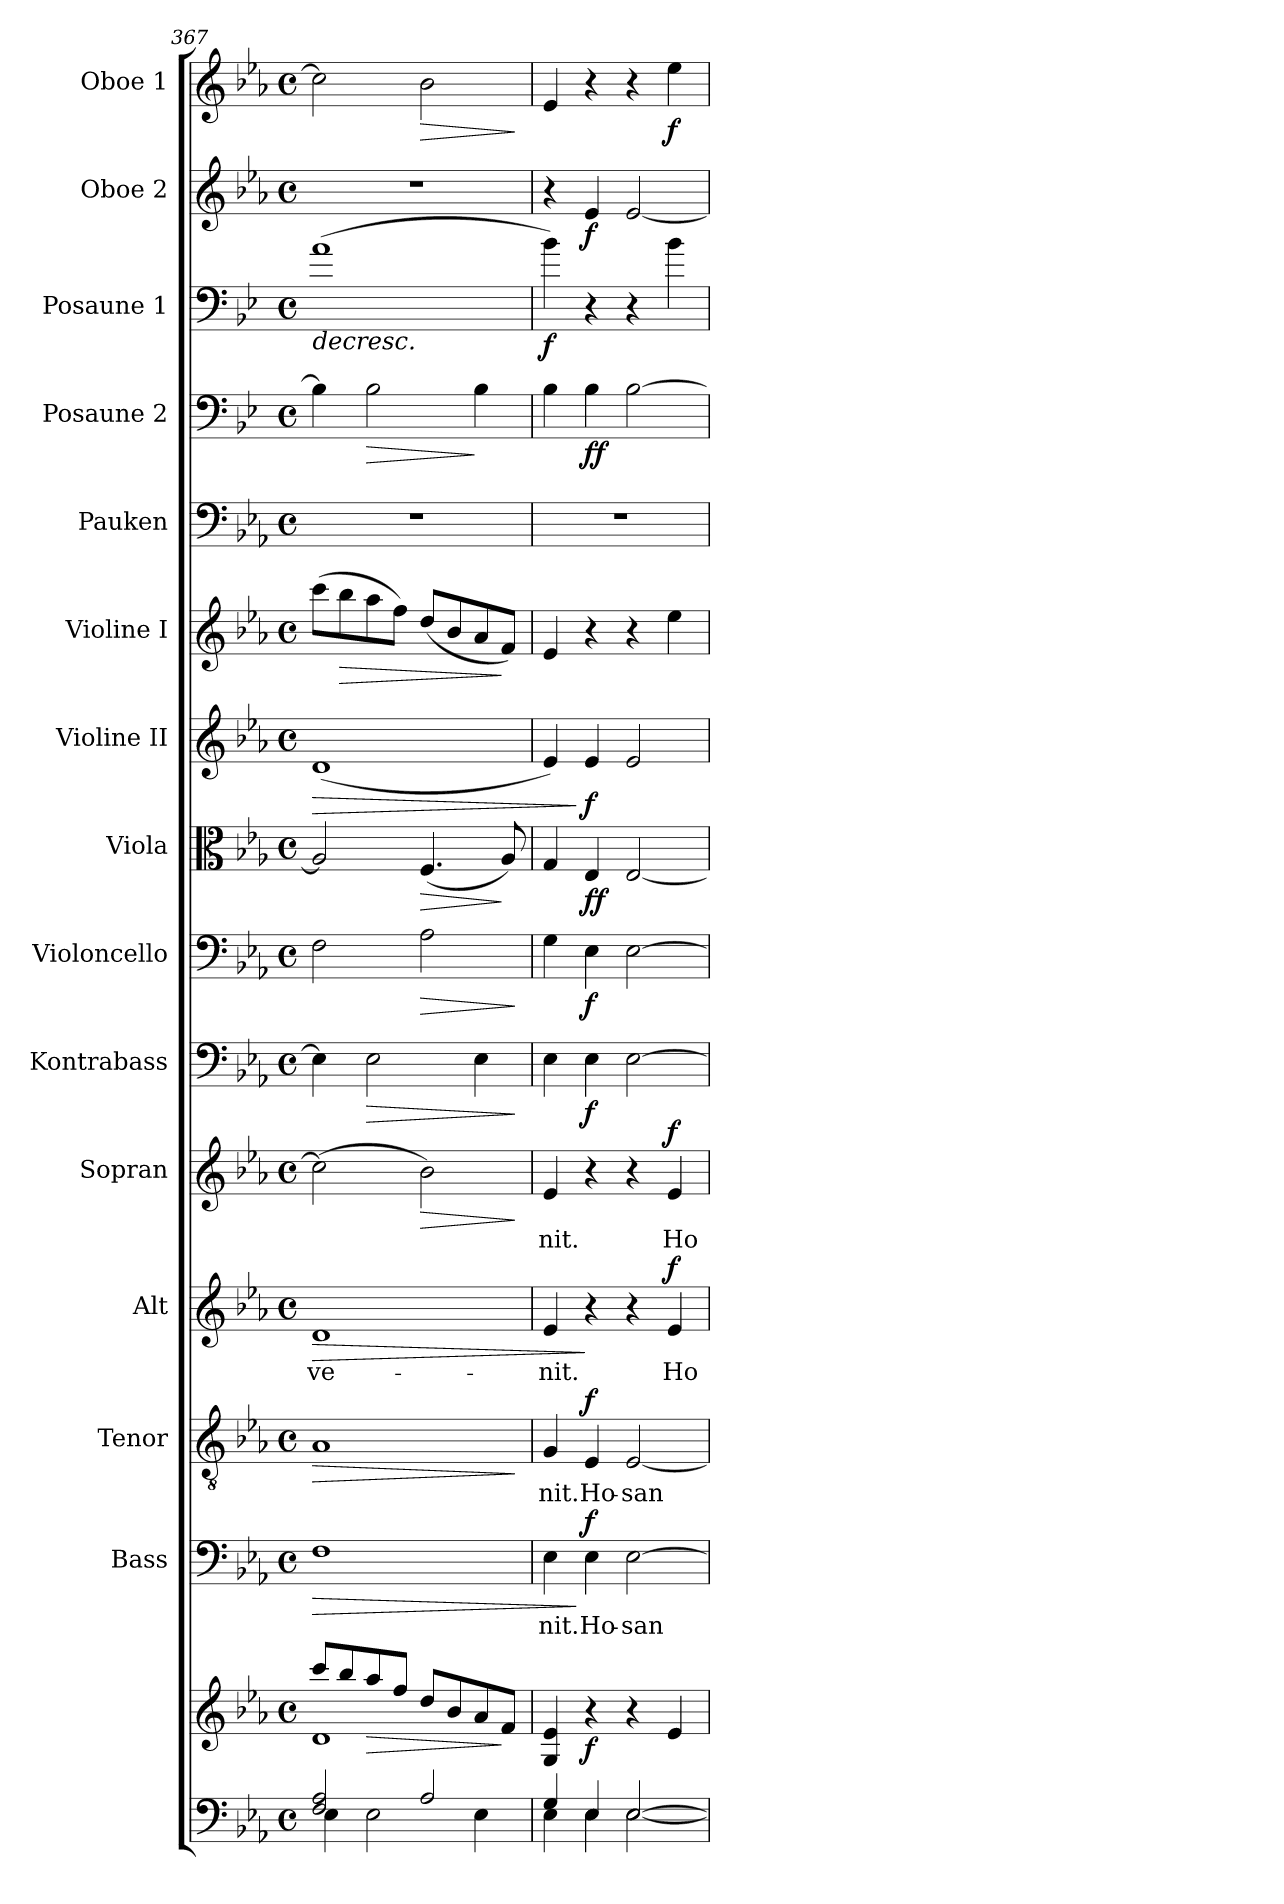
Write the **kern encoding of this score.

**kern	**kern	**dynam	**kern	**text	**dynam	**kern	**text	**dynam	**kern	**text	**dynam	**kern	**text	**dynam	**kern	**dynam	**kern	**dynam	**kern	**dynam	**kern	**dynam	**kern	**dynam	**kern	**kern	**dynam	**kern	**dynam	**kern	**dynam	**kern	**dynam
*part15	*part15	*part15	*part14	*part14	*part14	*part13	*part13	*part13	*part12	*part12	*part12	*part11	*part11	*part11	*part10	*part10	*part9	*part9	*part8	*part8	*part7	*part7	*part6	*part6	*part5	*part4	*part4	*part3	*part3	*part2	*part2	*part1	*part1
*staff16	*staff15	*staff15/16	*staff14	*staff14	*staff14	*staff13	*staff13	*staff13	*staff12	*staff12	*staff12	*staff11	*staff11	*staff11	*staff10	*staff10	*staff9	*staff9	*staff8	*staff8	*staff7	*staff7	*staff6	*staff6	*staff5	*staff4	*staff4	*staff3	*staff3	*staff2	*staff2	*staff1	*staff1
*	*	*	*I"Bass	*	*	*I"Tenor	*	*	*I"Alt	*	*	*I"Sopran	*	*	*I"Kontrabass	*	*I"Violoncello	*	*I"Viola	*	*I"Violine II	*	*I"Violine I	*	*I"Pauken	*I"Posaune 2	*	*I"Posaune 1	*	*I"Oboe 2	*	*I"Oboe 1	*
*	*	*	*I'B.	*	*	*I'T.	*	*	*I'A.	*	*	*I'S.	*	*	*I'Kb.	*	*I'Vc.	*	*I'Vla.	*	*I'Vl. II	*	*I'Vl. I	*	*I'Pk.	*I'Pos. 2	*	*I'Pos. 1	*	*I'Ob. 2	*	*I'Ob. 1	*
*clefF4	*clefG2	*	*clefF4	*	*	*clefGv2	*	*	*clefG2	*	*	*clefG2	*	*	*clefF4	*	*clefF4	*	*clefC3	*	*clefG2	*	*clefG2	*	*clefF4	*clefF4	*	*clefF4	*	*clefG2	*	*clefG2	*
*	*	*	*	*	*	*	*	*	*	*	*	*	*	*	*ITrd7c12	*	*	*	*	*	*	*	*	*	*	*ITrd4c7	*	*ITrd4c7	*	*	*	*	*
*k[b-e-a-]	*k[b-e-a-]	*	*k[b-e-a-]	*	*	*k[b-e-a-]	*	*	*k[b-e-a-]	*	*	*k[b-e-a-]	*	*	*k[b-e-a-]	*	*k[b-e-a-]	*	*k[b-e-a-]	*	*k[b-e-a-]	*	*k[b-e-a-]	*	*k[b-e-a-]	*k[b-e-a-]	*	*k[b-e-a-]	*	*k[b-e-a-]	*	*k[b-e-a-]	*
*E-:	*E-:	*	*E-:	*	*	*E-:	*	*	*E-:	*	*	*E-:	*	*	*E-:	*	*E-:	*	*E-:	*	*E-:	*	*E-:	*	*E-:	*E-:	*	*E-:	*	*E-:	*	*E-:	*
*M4/4	*M4/4	*	*M4/4	*	*	*M4/4	*	*	*M4/4	*	*	*M4/4	*	*	*M4/4	*	*M4/4	*	*M4/4	*	*M4/4	*	*M4/4	*	*M4/4	*M4/4	*	*M4/4	*	*M4/4	*	*M4/4	*
*met(c)	*met(c)	*	*met(c)	*	*	*met(c)	*	*	*met(c)	*	*	*met(c)	*	*	*met(c)	*	*met(c)	*	*met(c)	*	*met(c)	*	*met(c)	*	*met(c)	*met(c)	*	*met(c)	*	*met(c)	*	*met(c)	*
=367	=367	=367	=367	=367	=367	=367	=367	=367	=367	=367	=367	=367	=367	=367	=367	=367	=367	=367	=367	=367	=367	=367	=367	=367	=367	=367	=367	=367	=367	=367	=367	=367	=367
*^	*^	*	*	*	*	*	*	*	*	*	*	*	*	*	*	*	*	*	*	*	*	*	*	*	*	*	*	*	*	*	*	*	*
!	!	!	!	!	!	!	!LO:HP:b	!	!	!LO:HP:b	!	!LO:LY:b	!LO:HP:b	!	!	!	!	!	!	!	!	!	!	!LO:HP:b	!	!	!	!	!	!	!LO:HP:b	!	!	!	!
2F/ 2A-/	4E-\	8ccc/L	1d	.	1F	.	>	1A-	.	>	1d	ve-	>	(>2cc\]	.	.	4EE-\]	.	2F\	.	2A-/]	.	(<1d	>	(>8ccc\L	.	1r	4E-\]	.	(>1d	>	1r	.	2cc\]	.
!	!	!	!	!	!	!	!	!	!	!	!	!	!	!	!	!	!	!	!	!	!	!	!	!	!	!LO:HP:b	!	!	!	!	!	!	!	!	!
.	.	8bb-/	.	.	.	.	.	.	.	.	.	.	.	.	.	.	.	.	.	.	.	.	.	.	8bb-\	>	.	.	.	.	.	.	.	.	.
!	!	!	!	!LO:HP:b	!	!	!	!	!	!	!	!	!	!	!	!	!	!LO:HP:b	!	!	!	!	!	!	!	!	!	!	!LO:HP:b	!	!	!	!	!	!
.	2E-\	8aa-/	.	>	.	.	.	.	.	.	.	.	.	.	.	.	2EE-\	>	.	.	.	.	.	.	8aa-\	.	.	2E-\	>	.	.	.	.	.	.
.	.	8ff/J	.	.	.	.	.	.	.	.	.	.	.	.	.	.	.	.	.	.	.	.	.	.	8ff\J)	.	.	.	.	.	.	.	.	.	.
!	!	!	!	!	!	!	!	!	!	!	!	!	!	!	!	!LO:HP:b	!	!	!	!LO:HP:b	!	!LO:HP:b	!	!	!	!	!	!	!	!	!	!	!	!	!LO:HP:b
2A-/	.	8dd/L	.	.	.	.	.	.	.	.	.	.	.	2b-\)	.	>	.	.	2A-\	>	(<4.F/	>	.	.	(<8dd/L	.	.	.	.	.	.	.	.	2b-\	>
.	.	8b-/	.	.	.	.	.	.	.	.	.	.	.	.	.	.	.	.	.	.	.	.	.	.	8b-/	.	.	.	.	.	.	.	.	.	.
.	4E-\	8a-/	.	.	.	.	.	.	.	.	.	.	.	.	.	.	4EE-\	.	.	.	.	.	.	.	8a-/	.	.	4E-\	]	.	.	.	.	.	.
.	.	8f/J	.	]	.	.	.	.	.	.	.	.	.	.	.	.	.	.	.	.	8A-/)	]	.	.	8f/J)	]	.	.	.	.	.	.	.	.	.
*v	*v	*	*	*	*	*	*	*	*	*	*	*	*	*	*	*	*	*	*	*	*	*	*	*	*	*	*	*	*	*	*	*	*	*	*
*	*v	*v	*	*	*	*	*	*	*	*	*	*	*	*	*	*	*	*	*	*	*	*	*	*	*	*	*	*	*	*	*	*	*	*
.	.	.	.	.	.	.	.	]	.	.	.	.	.	]	.	]	.	]	.	.	.	.	.	.	.	.	.	.	.	.	.	.	]
=368	=368	=368	=368	=368	=368	=368	=368	=368	=368	=368	=368	=368	=368	=368	=368	=368	=368	=368	=368	=368	=368	=368	=368	=368	=368	=368	=368	=368	=368	=368	=368	=368	=368
*^	*	*	*	*	*	*	*	*	*	*	*	*	*	*	*	*	*	*	*	*	*	*	*	*	*	*	*	*	*	*	*	*	*
!	!	!	!	!	!LO:LY:b	!	!	!LO:LY:b	!	!	!LO:LY:b	!	!	!LO:LY:b	!	!	!	!	!	!	!	!	!	!	!	!	!	!	!	!LO:DY:b	!	!	!	!
4G/	4E-\	4G/ 4e-/	.	4E-\	-nit.	.	4G/	-nit.	.	4e-/	-nit.	.	4e-/	-nit.	.	4EE-\	.	4G\	.	4G/	.	4e-/)	.	4e-/	.	1r	4E-\	.	4e-\)	f	4r	.	4e-/	.
!	!	!	!LO:DY:b	!	!LO:LY:b	!LO:DY:n=1:a	!	!LO:LY:b	!LO:DY:a	!	!	!	!	!	!	!	!LO:DY:b	!	!LO:DY:b	!	!LO:DY:b	!	!LO:DY:n=1:b	!	!	!	!	!LO:DY:b	!	!	!	!LO:DY:b	!	!
4E-/	4E-\	4r	f	4E-\	Ho-	] f	4E-/	Ho-	f	4r	.	]	4r	.	.	4EE-\	f	4E-\	f	4E-/	ff	4e-/	] f	4r	.	.	4E-\	ff	4r	]	4e-/	f	4r	.
!	!	!	!	!	!LO:LY:b	!	!	!LO:LY:b	!	!	!	!	!	!	!	!	!	!	!	!	!	!	!	!	!	!	!	!	!	!	!	!	!	!
[>2E-/	[<2E-\	4r	.	[2E-\	-san-	.	[2E-/	-san-	.	4r	.	.	4r	.	.	[2EE-\	.	[2E-\	.	[2E-/	.	2e-/	.	4r	.	.	[2E-\	.	4r	.	[2e-/	.	4r	.
!	!	!	!	!	!	!	!	!	!	!	!LO:LY:b	!LO:DY:a	!	!LO:LY:b	!LO:DY:a	!	!	!	!	!	!	!	!	!	!	!	!	!	!	!	!	!	!	!LO:DY:b
.	.	4e-/	.	.	.	.	.	.	.	4e-/	Ho-	f	4e-/	Ho-	f	.	.	.	.	.	.	.	.	4ee-\	.	.	.	.	4e-\	.	.	.	4ee-\	f
*v	*v	*	*	*	*	*	*	*	*	*	*	*	*	*	*	*	*	*	*	*	*	*	*	*	*	*	*	*	*	*	*	*	*	*
=	=	=	=	=	=	=	=	=	=	=	=	=	=	=	=	=	=	=	=	=	=	=	=	=	=	=	=	=	=	=	=	=	=
*-	*-	*-	*-	*-	*-	*-	*-	*-	*-	*-	*-	*-	*-	*-	*-	*-	*-	*-	*-	*-	*-	*-	*-	*-	*-	*-	*-	*-	*-	*-	*-	*-	*-
